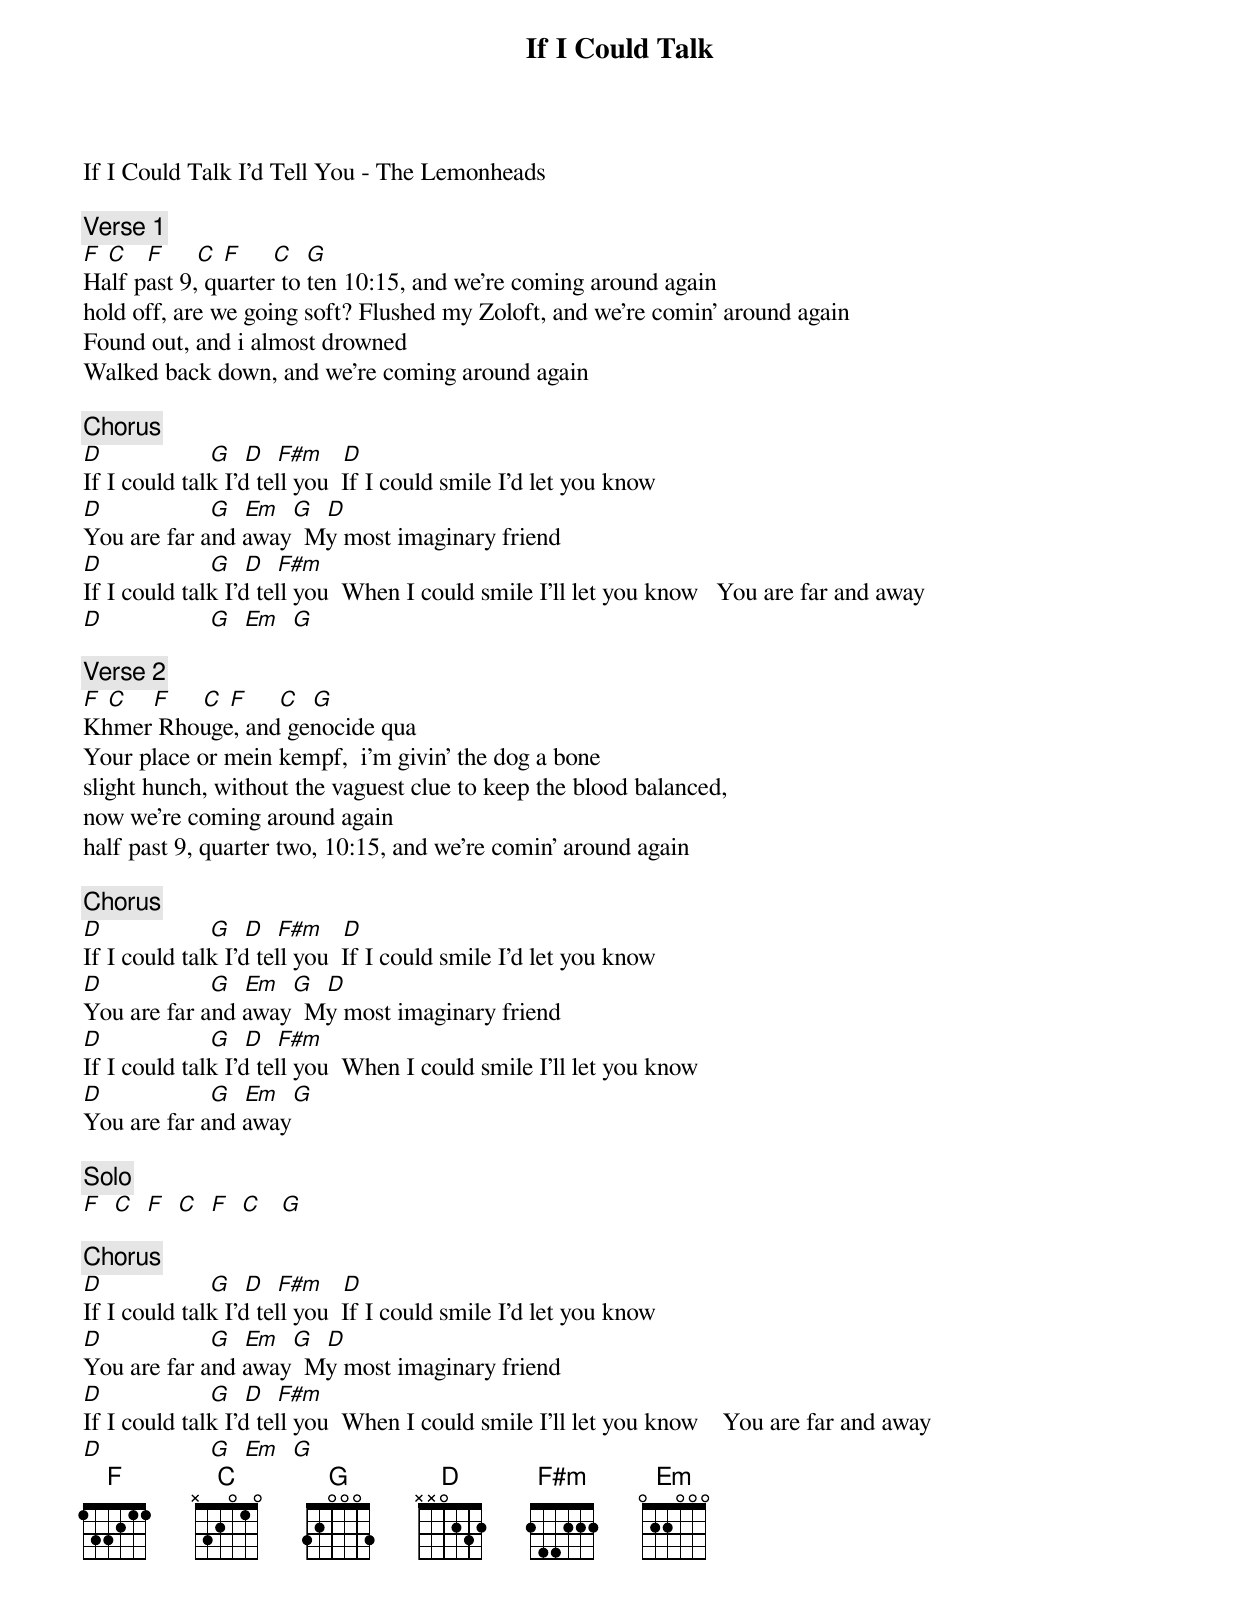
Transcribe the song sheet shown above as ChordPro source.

{title: If I Could Talk}
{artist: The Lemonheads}
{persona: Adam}
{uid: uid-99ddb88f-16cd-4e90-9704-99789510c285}
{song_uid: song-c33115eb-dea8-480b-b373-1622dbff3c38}


If I Could Talk I'd Tell You - The Lemonheads

{comment: Verse 1}
[F]	[C] 		[F]    	[C]	[F]    	[C]		[G]
Half past 9, quarter to ten	10:15, and we're coming around again
hold off, are we going soft?	Flushed my Zoloft, and we're comin' around again
Found out, and i almost drowned
Walked back down, and we're coming around again

{comment: Chorus}
[D]                 [G]		[D]		[F#m]			[D]
If I could talk I'd tell you		If I could smile I'd let you know
[D]                 [G]		[Em]		[G]		[D]
You are far and away		My most imaginary friend
[D]                 [G]		[D]		[F#m]
If I could talk I'd tell you		When I could smile I'll let you know	  You are far and away
[D]                 [G]		[Em]		[G]

{comment: Verse 2}
[F]	[C] 			[F]    	[C]	[F]    	[C]		[G]
Khmer Rhouge, and genocide qua
Your place or mein kempf,  i'm givin' the dog a bone
slight hunch, without the vaguest clue to keep the blood balanced,
now we're coming around again
half past 9, quarter two, 10:15, and we're comin' around again

{comment: Chorus}
[D]                 [G]		[D]		[F#m]			[D]
If I could talk I'd tell you		If I could smile I'd let you know
[D]                 [G]		[Em]		[G]		[D]
You are far and away		My most imaginary friend
[D]                 [G]		[D]		[F#m]
If I could talk I'd tell you		When I could smile I'll let you know
[D]                 [G]		[Em]		[G]
You are far and away

{comment: Solo}
[F]  [C]  [F]  [C]  [F]  [C]  	[G]

{comment: Chorus}
[D]                 [G]		[D]		[F#m]			[D]
If I could talk I'd tell you		If I could smile I'd let you know
[D]                 [G]		[Em]		[G]		[D]
You are far and away		My most imaginary friend
[D]                 [G]		[D]		[F#m]
If I could talk I'd tell you		When I could smile I'll let you know    You are far and away
[D]                 [G]		[Em]		[G]
